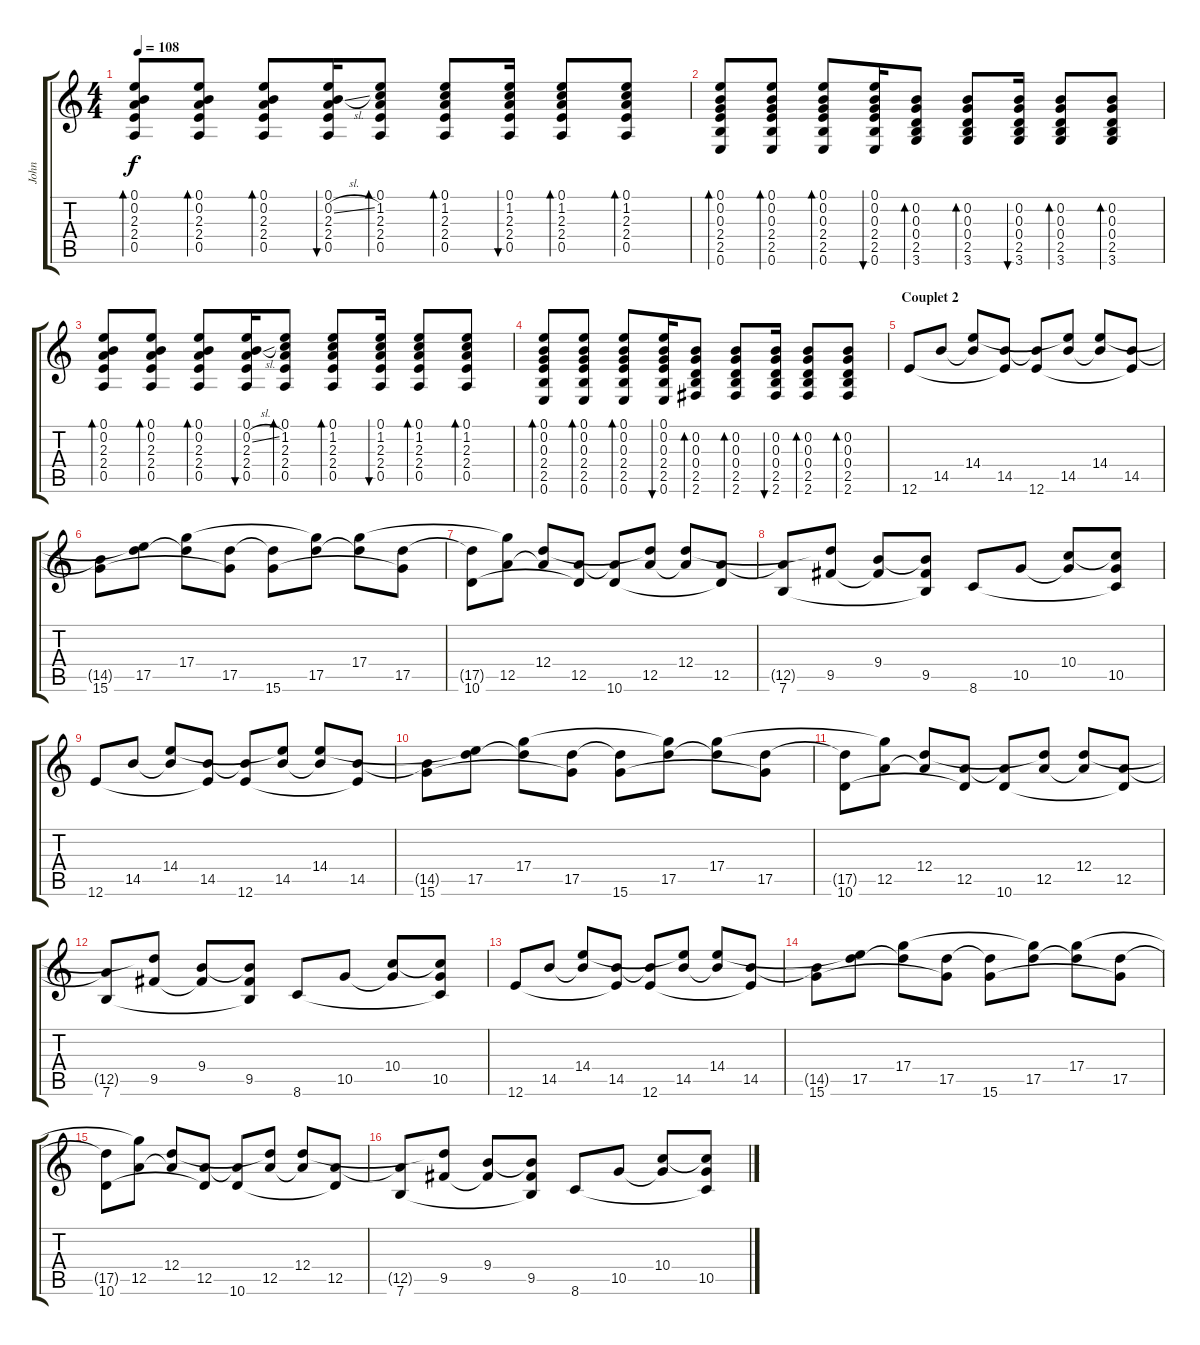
\track ("John" "John") {instrument electricguitarjazz}
\staff {score tabs}
\tuning (E4 B3 G3 D3 A2 E2) {hide}
\ts (4 4)
\tempo 108
\clef g2
\ks c
(0.1 0.2 2.3 2.4 0.5).8{bd 60 dy f} (0.1 0.2 2.3 2.4 0.5).8{bd 60} (0.1 0.2 2.3 2.4 0.5).8{bd 60} (0.1 0.2{sl} 2.3 2.4 0.5).16{bu 60} (0.1 1.2 2.3 2.4 0.5).8{bd 60} (0.1 1.2 2.3 2.4 0.5).8{bd 60} (0.1 1.2 2.3 2.4 0.5).16{bu 60} (0.1 1.2 2.3 2.4 0.5).8{bd 60} (0.1 1.2 2.3 2.4 0.5).8{bd 60} |
(0.1 0.2 0.3 2.4 2.5 0.6).8{bd 60} (0.1 0.2 0.3 2.4 2.5 0.6).8{bd 60} (0.1 0.2 0.3 2.4 2.5 0.6).8{bd 60} (0.1 0.2 0.3 2.4 2.5 0.6).16{bu 60} (0.2 0.3 0.4 2.5 3.6).8{bd 60} (0.2 0.3 0.4 2.5 3.6).8{bd 60} (0.2 0.3 0.4 2.5 3.6).16{bu 60} (0.2 0.3 0.4 2.5 3.6).8{bd 60} (0.2 0.3 0.4 2.5 3.6).8{bd 60} |
(0.1 0.2 2.3 2.4 0.5).8{bd 60} (0.1 0.2 2.3 2.4 0.5).8{bd 60} (0.1 0.2 2.3 2.4 0.5).8{bd 60} (0.1 0.2{sl} 2.3 2.4 0.5).16{bu 60} (0.1 1.2 2.3 2.4 0.5).8{bd 60} (0.1 1.2 2.3 2.4 0.5).8{bd 60} (0.1 1.2 2.3 2.4 0.5).16{bu 60} (0.1 1.2 2.3 2.4 0.5).8{bd 60} (0.1 1.2 2.3 2.4 0.5).8{bd 60} |
(0.1 0.2 0.3 2.4 2.5 0.6).8{bd 60} (0.1 0.2 0.3 2.4 2.5 0.6).8{bd 60} (0.1 0.2 0.3 2.4 2.5 0.6).8{bd 60} (0.1 0.2 0.3 2.4 2.5 0.6).16{bu 60} (0.2 0.3 0.4 2.5 2.6).8{bd 60} (0.2 0.3 0.4 2.5 2.6).8{bd 60} (0.2 0.3 0.4 2.5 2.6).16{bu 60} (0.2 0.3 0.4 2.5 2.6).8{bd 60} (0.2 0.3 0.4 2.5 2.6).8{bd 60} |
\section ("" "Couplet 2")
12.6.8 14.5.8 (14.4 14.5{t}).8 (14.5 12.6{t}).8 (14.5{t} 12.6).8 (14.4{t} 14.5).8 (14.4 14.5{t}).8 (14.5 12.6{t}).8 |
(14.5{t} 15.6).8 (14.4{t} 17.5).8 (17.4 17.5{t}).8 (17.5 15.6{t}).8 (17.5{t} 15.6).8 (17.4{t} 17.5).8 (17.4 17.5{t}).8 (17.5 15.6{t}).8 |
(17.5{t} 10.6).8 (17.4{t} 12.5).8 (12.4 12.5{t}).8 (12.5 10.6{t}).8 (12.5{t} 10.6).8 (12.4{t} 12.5).8 (12.4 12.5{t}).8 (12.5 10.6{t}).8 |
(12.5{t} 7.6).8 (12.4{t} 9.5).8 (9.4 9.5{t}).8 (9.4{t} 9.5 7.6{t}).8 8.6.8 10.5.8 (10.4 10.5{t}).8 (10.4{t} 10.5 8.6{t}).8 |
12.6.8 14.5.8 (14.4 14.5{t}).8 (14.5 12.6{t}).8 (14.5{t} 12.6).8 (14.4{t} 14.5).8 (14.4 14.5{t}).8 (14.5 12.6{t}).8 |
(14.5{t} 15.6).8 (14.4{t} 17.5).8 (17.4 17.5{t}).8 (17.5 15.6{t}).8 (17.5{t} 15.6).8 (17.4{t} 17.5).8 (17.4 17.5{t}).8 (17.5 15.6{t}).8 |
(17.5{t} 10.6).8 (17.4{t} 12.5).8 (12.4 12.5{t}).8 (12.5 10.6{t}).8 (12.5{t} 10.6).8 (12.4{t} 12.5).8 (12.4 12.5{t}).8 (12.5 10.6{t}).8 |
(12.5{t} 7.6).8 (12.4{t} 9.5).8 (9.4 9.5{t}).8 (9.4{t} 9.5 7.6{t}).8 8.6.8 10.5.8 (10.4 10.5{t}).8 (10.4{t} 10.5 8.6{t}).8 |
12.6.8 14.5.8 (14.4 14.5{t}).8 (14.5 12.6{t}).8 (14.5{t} 12.6).8 (14.4{t} 14.5).8 (14.4 14.5{t}).8 (14.5 12.6{t}).8 |
(14.5{t} 15.6).8 (14.4{t} 17.5).8 (17.4 17.5{t}).8 (17.5 15.6{t}).8 (17.5{t} 15.6).8 (17.4{t} 17.5).8 (17.4 17.5{t}).8 (17.5 15.6{t}).8 |
(17.5{t} 10.6).8 (17.4{t} 12.5).8 (12.4 12.5{t}).8 (12.5 10.6{t}).8 (12.5{t} 10.6).8 (12.4{t} 12.5).8 (12.4 12.5{t}).8 (12.5 10.6{t}).8 |
(12.5{t} 7.6).8 (12.4{t} 9.5).8 (9.4 9.5{t}).8 (9.4{t} 9.5 7.6{t}).8 8.6.8 10.5.8 (10.4 10.5{t}).8 (10.4{t} 10.5 8.6{t}).8
